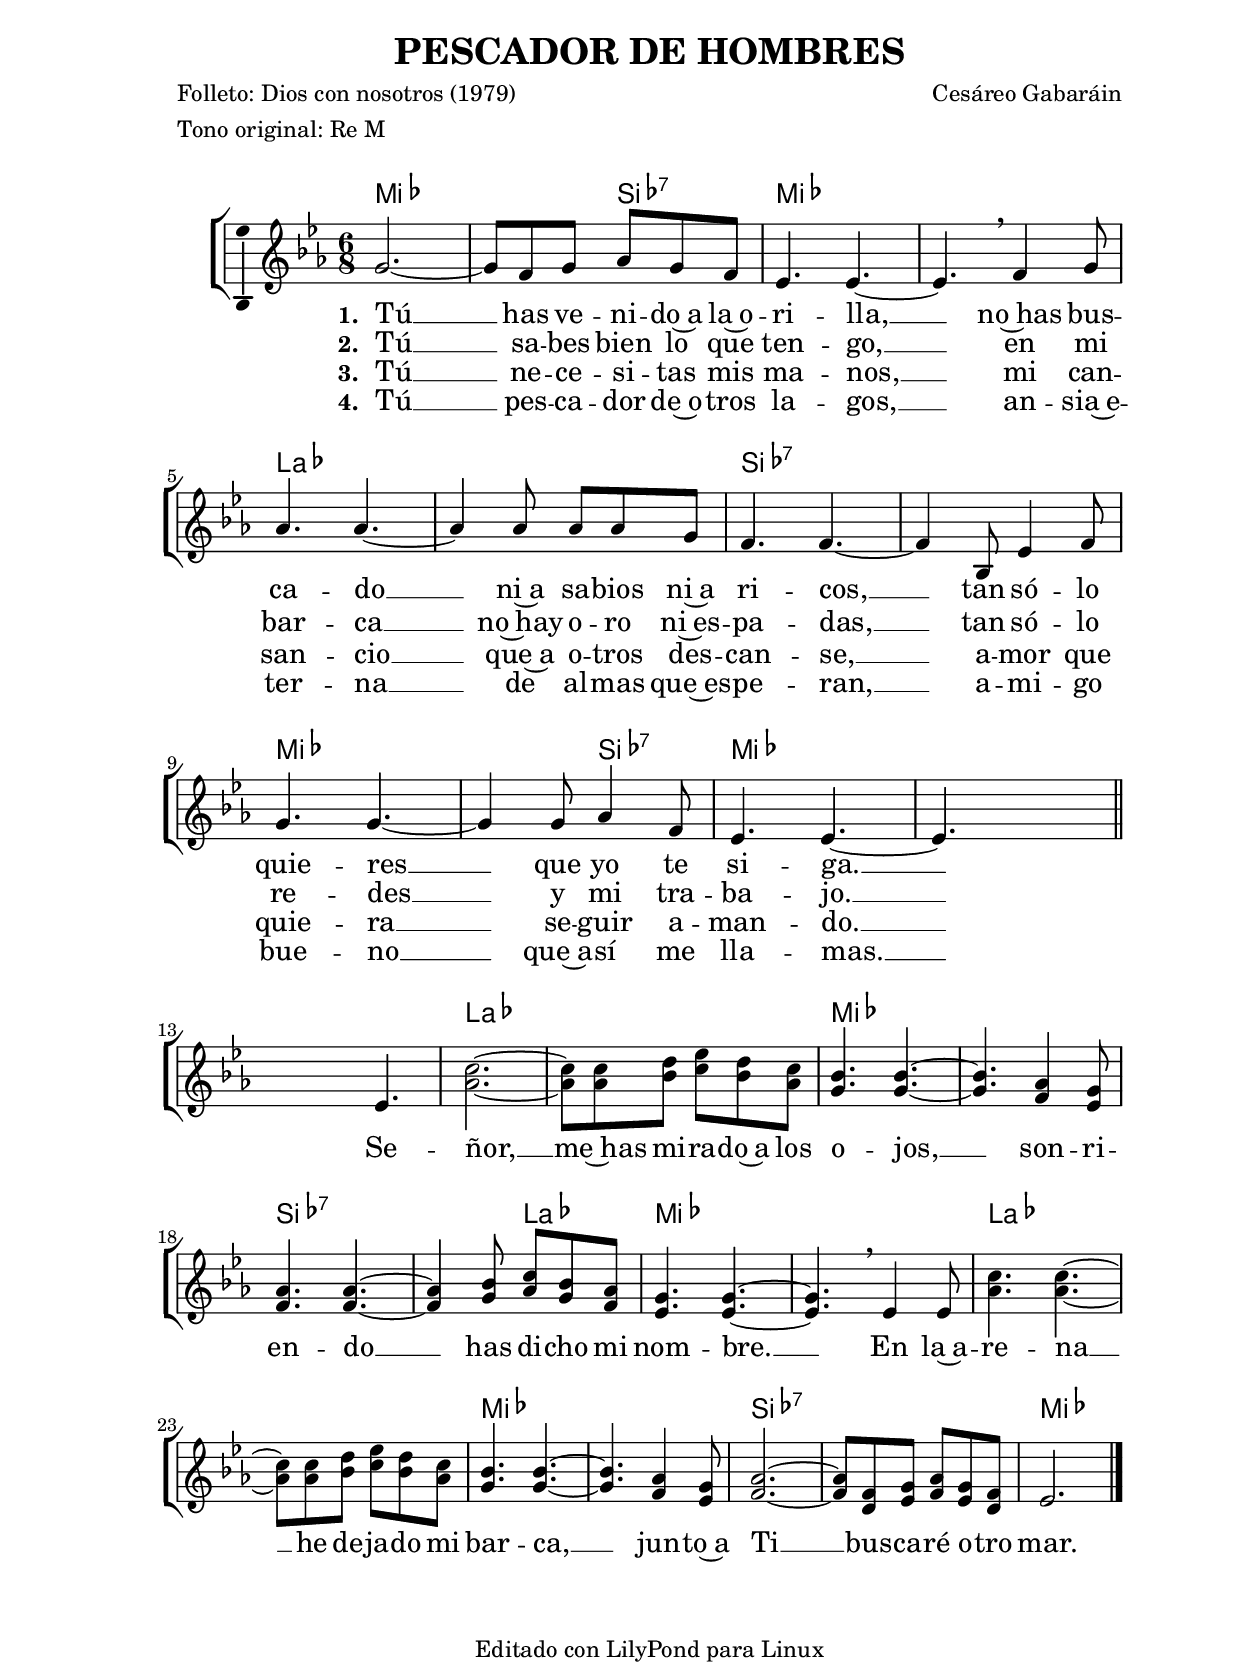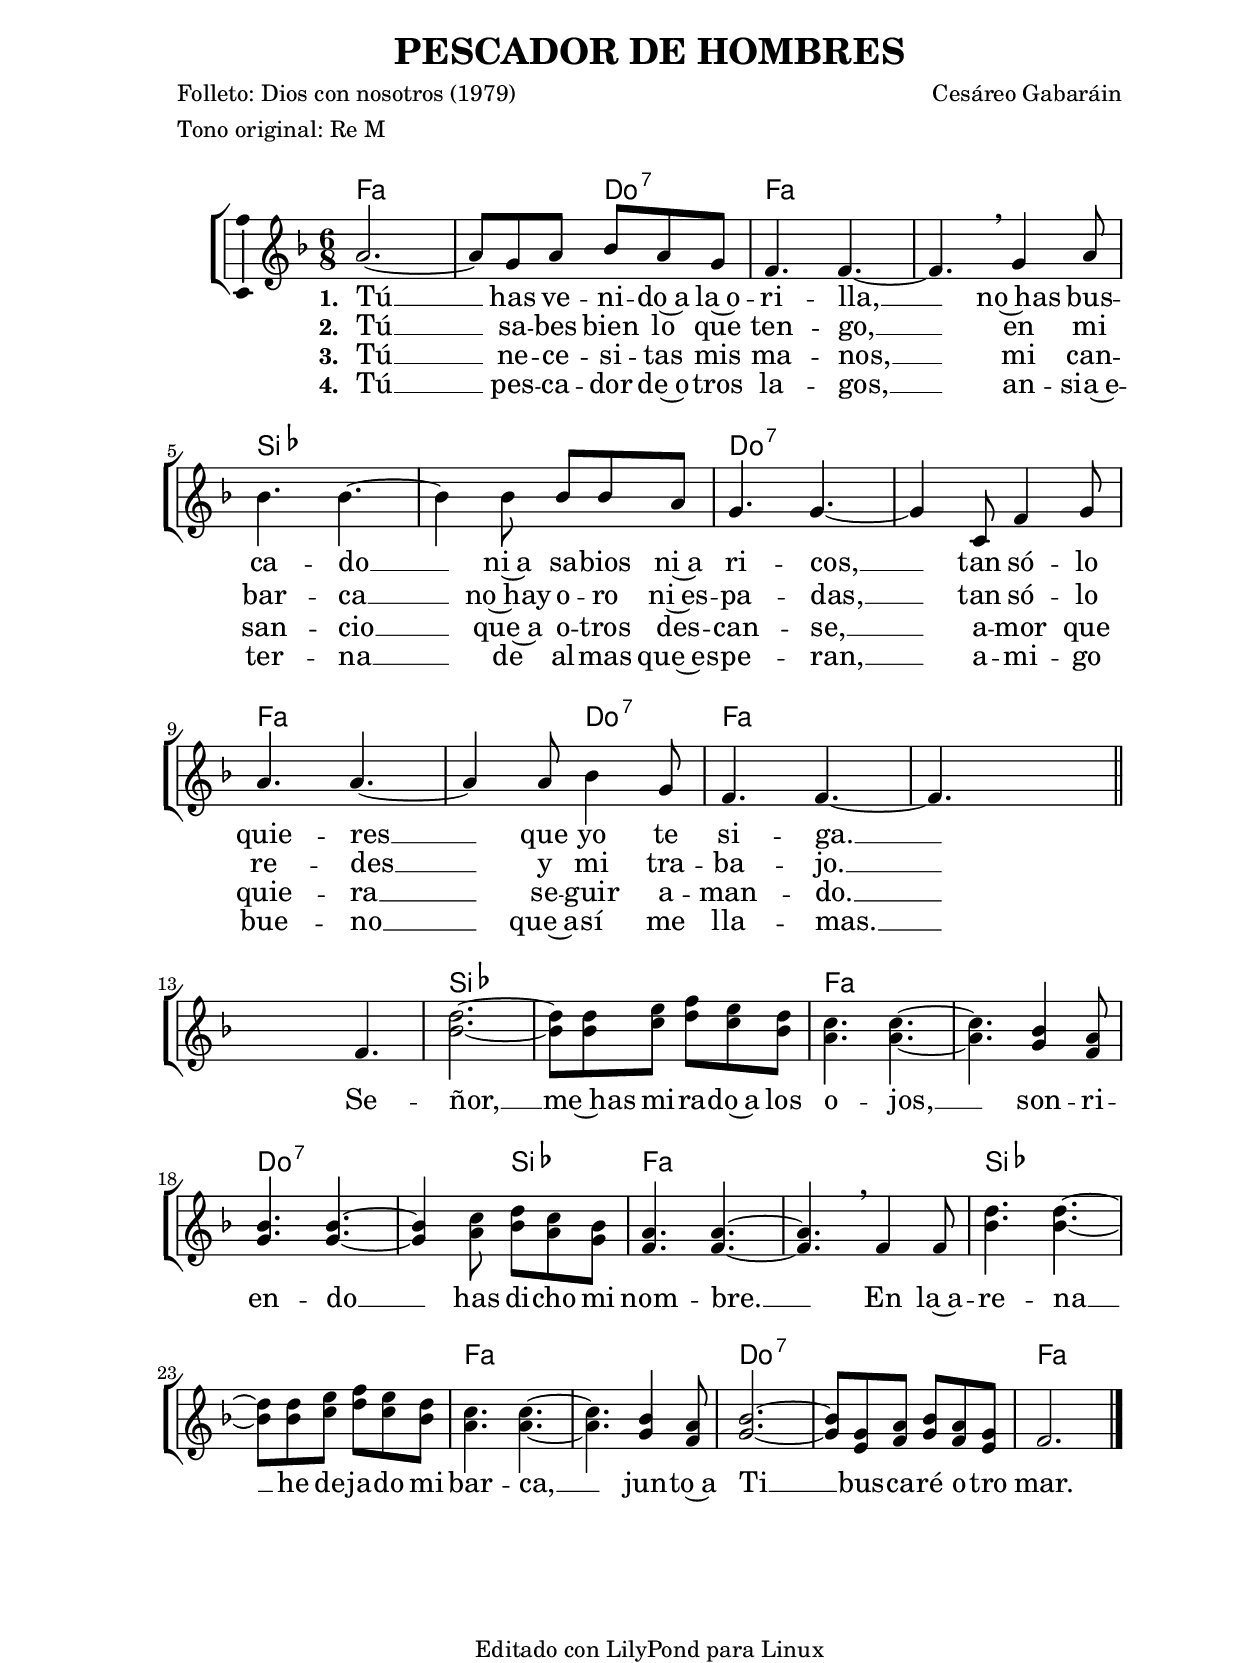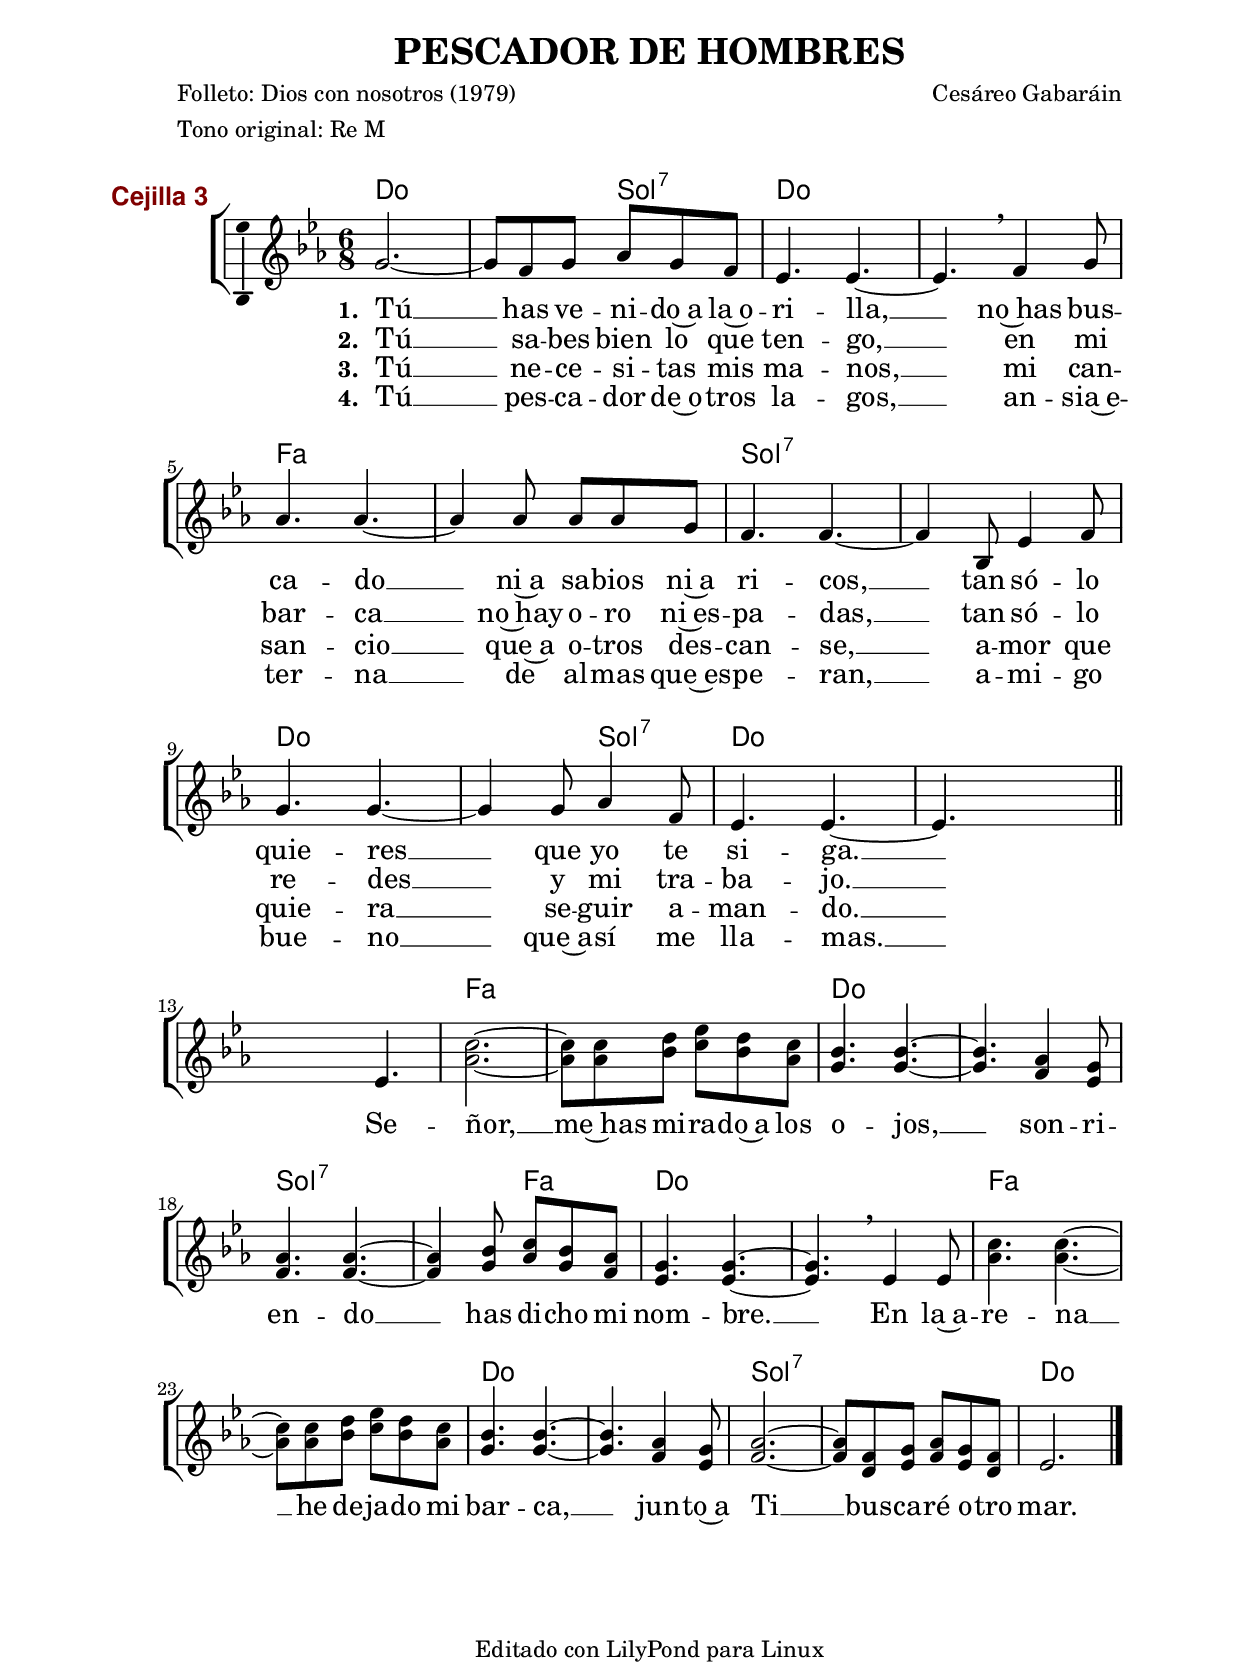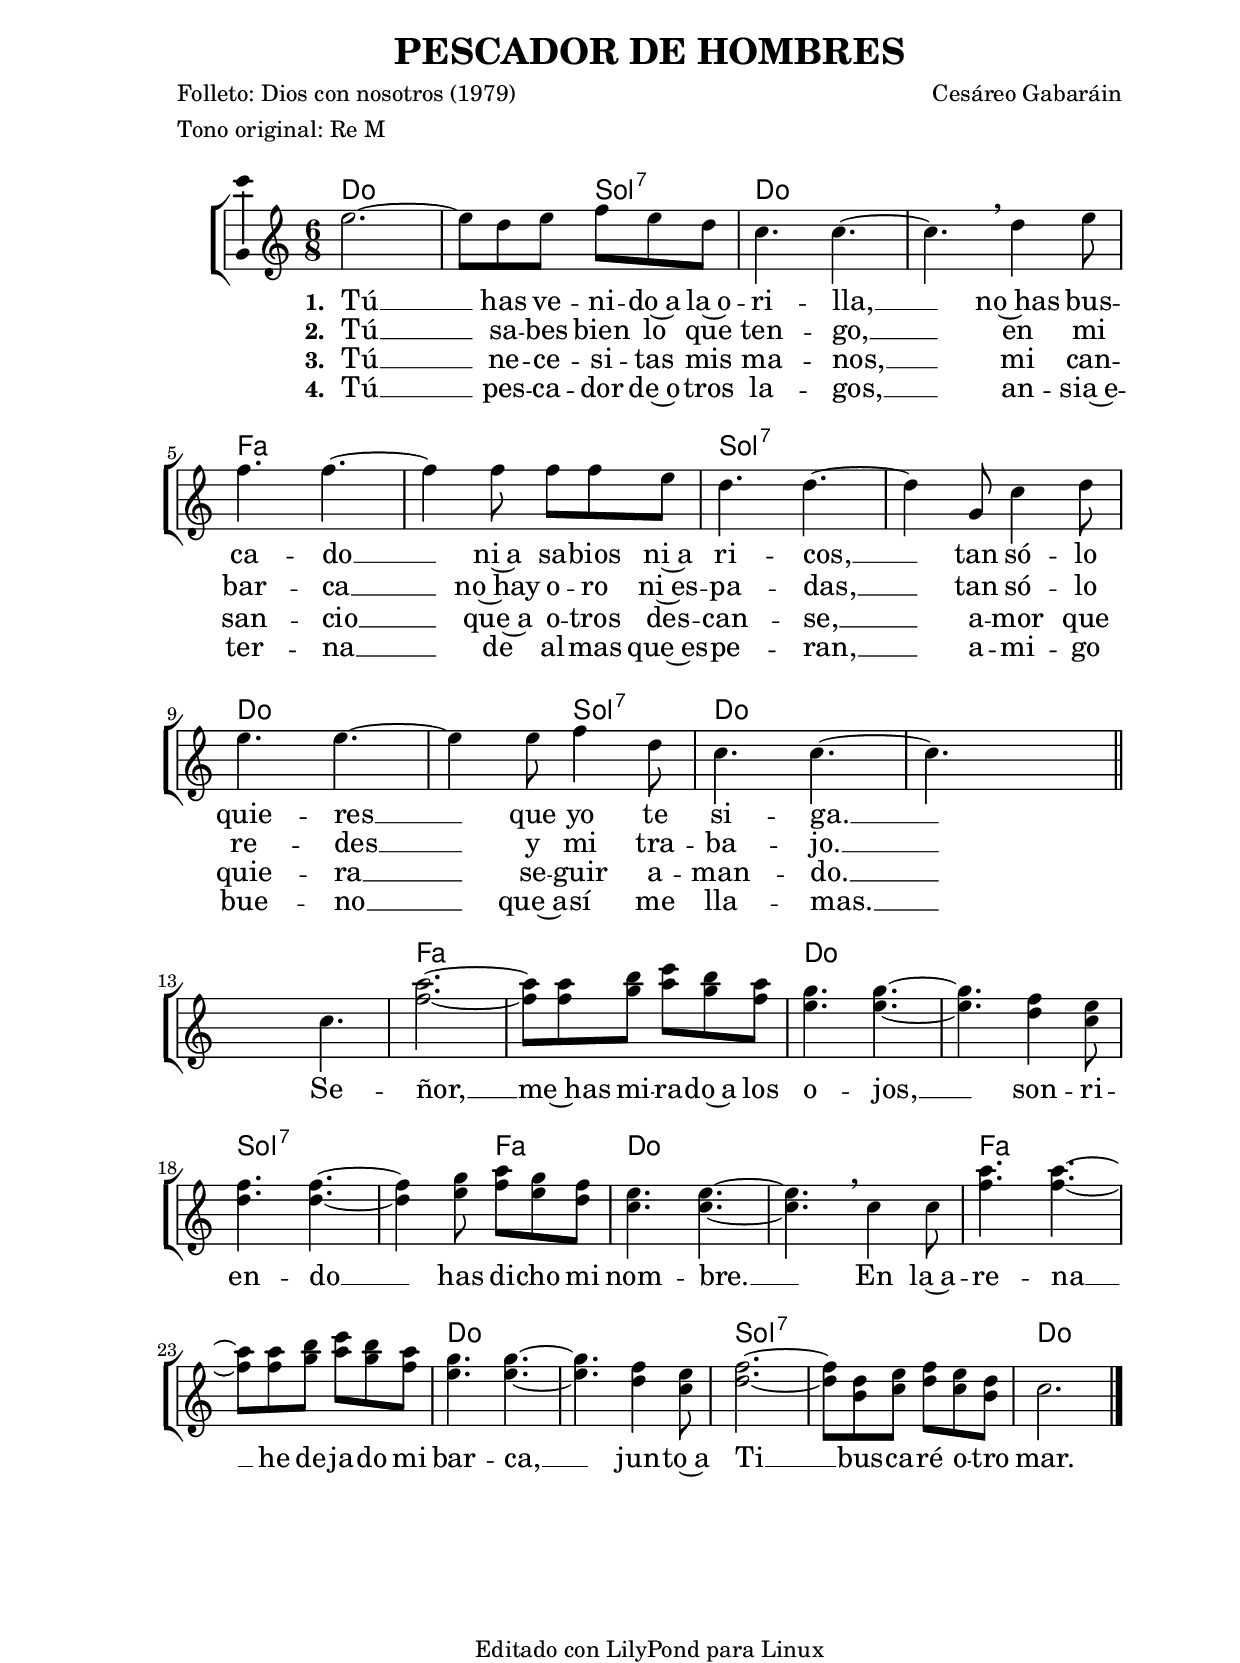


%versión de lilypond para la que se ha escrito esta partitura:
\version "2.16.0"

	%Tamaño papel
	#(set-default-paper-size "a4")
	%Tamaño partitura
	#(set-global-staff-size 20)
	%No responde al pulsar sobre una nota
	#(ly:set-option 'point-and-click #f)

%parámetros del encabezamiento:
\header {
	title = "PESCADOR DE HOMBRES"
	subtitle = ""
	composer = "Cesáreo Gabaráin"
	poet = "Folleto: Dios con nosotros (1979)"
	meter = "Tono original: Re M"
	arranger = ""
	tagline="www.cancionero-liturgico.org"
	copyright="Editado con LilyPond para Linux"
	tiempo = ""
	usos = "Comunión, Salida"
	letra = ""
	}

%parámetros asociados al papel:
\paper {
	oddHeaderMarkup = \markup {\fill-line { \on-the-fly #not-first-page \fromproperty #'header:title \on-the-fly #not-first-page \fromproperty #'header:composer }}
	evenHeaderMarkup = \markup {\fill-line { \fromproperty #'header:composer \fromproperty #'header:title }}
	#(set-paper-size "a4")
	print-page-number = ##f
	first-page-number = 1
	print-first-page-number = ##f
%	head-separation = 3.0 \cm
	top-margin = 2.0 \cm
%%%	bottom-margin = 0.5\cm
	bottom-margin = -0.5\cm
	left-margin = 3.0 \cm
	line-width = 16.0 \cm 
	indent = 8\mm
	interscoreline = 2.\mm
	between-system-space = 15\mm
%	para que las partituras no llenen la hoja:
	ragged-bottom = ##t
%	idem para la última hoja:
	ragged-last-bottom = ##f
%	para que las partituras llenen el ancho del papel:
	ragged-last = ##f
	after-title-space = 2.5 \cm
page-count=1
system-count=6

	%Flexible Vertical Spacing
%	markup-markup-spacing =
%	#'((basic-distance . 15) (minimum-distance . 15) (padding . 3))
	markup-system-spacing =
	#'((basic-distance . 15) (minimum-distance . 15) (padding . 3))
	system-system-spacing =
	#'((basic-distance . 15) (minimum-distance . 15) (padding . 3))
	score-system-spacing =
	#'((basic-distance . 15) (minimum-distance . 15) (padding . 5))
%	top-system-spacing = % header
%	#'((basic-distance . 8) (minimum-distance . 0) (padding . 0))
%	top-markup-spacing =
%	#'((basic-distance . 20) (minimum-distance . 20) (padding . 0))
	last-bottom-spacing = % footer
	#'((basic-distance . 5) (minimum-distance . 5) (padding . 3))
%	score-markup-spacing =
%	#'((basic-distance . 16) (minimum-distance . 13) (padding . 0))

	}


%parámetros que afectan a toda la partitura:
global = {
	%clave de sol (G):
	\clef G
	%armadura:
	\transpose d ees
	\key d \major
	\tempo 4=120
	\set Score.tempoHideNote = ##t
	}


acordes = {
	\italianChords
	\chordmode {
	\transpose d ees
{

d2. s4. a:7 d2. s g s a:7 s d s4. a:7 d2. s
s2. g2. s d s a:7 s4. g d2. s g s d s a:7 s2. d

	}
	}
}


melodia = 
	\transpose d ees
{
	\relative c'{
	\time 6/8

fis2.~
fis8 e fis g fis e
d4. d4.~
d4. \breathe e4 fis8
g4. g4.~
g4 g8 g g fis
e4. e4.~
e4 a,8 d4 e8
fis4. fis4.~
fis4 fis8 g4 e8
d4. d4.~

d4. s4.

\bar "||"
\break

s4. d4.

<<
{

b'2.~
b8 b cis d cis b
a4. a4.~
a4. g4 fis8
g4. g4.~
g4 a8 b a g
fis4. fis4.~
fis4. \breathe d4 d8
b'4. b4.~
b8 b cis d cis b
a4. a4.~
a4. g4 fis8
g2.~
g8 e fis g fis e
d2.

}
{

g2.~
g8 g a b a g
fis4. fis4.~
fis4. e4 d8
e4. e4.~
e4 fis8 g fis e
d4. d4.~
d4. s4 s8
g4. g4.~
g8 g a b a g
fis4. fis4.~
fis4. e4 d8
e2.~
e8 cis d e d cis
s2.

}
>>


\bar "|."
}
}


texto = \lyricmode {
\set stanza =#"1. " Tú __ has ve -- ni -- do~a la~o -- ri -- lla, __
no~has  bus -- ca -- do __ ni~a sa -- bios ni~a ri -- cos, __
tan só -- lo quie -- res __ que yo te si -- ga. __

Se -- ñor, __ me~has mi -- ra -- do~a los o -- jos, __
son -- ri -- en -- do __ has di -- cho mi nom -- bre. __
En la~a -- re -- na __ he de -- ja -- do mi bar -- ca, __
jun -- to~a Ti __ bus -- ca -- ré o -- tro mar.

	}

textodos = \lyricmode {
\set stanza =#"2. " Tú __ sa -- bes bien lo que ten -- go, __
en mi bar -- ca __ no~hay o -- ro ni~es -- pa -- das, __
tan só -- lo re -- des __ y mi tra -- ba -- jo. __ ""

	}

textotres = \lyricmode {
\set stanza =#"3. " Tú __ ne -- ce -- si -- tas mis ma -- nos, __
mi can -- san -- cio __ que~a o -- tros des -- can -- se, __
a -- mor que quie -- ra __ se -- guir a -- man -- do. __ ""

	}

textocuatro = \lyricmode {
\set stanza =#"4. " Tú __ pes -- ca -- dor de~o -- tros la -- gos, __
an -- sia~e -- ter -- na __ de al -- mas que~es -- pe -- ran, __
a -- mi -- go bue -- no __ que~a -- sí me lla -- mas. __ ""

	}

acordesStaff = \context ChordNames = acordesStaff <<
	\set chordChanges = ##t
	\acordes
	>>


%%%%%%%%%%%%%%%%%%%%%%%%%%%%%%%%%%% CEJILLA %%%%%%%%%%%%%%%%%%%%%%%%%%%%%%%%%%%
acordescejilla = {
%%%	\override ChordNames.ChordName #'font-size = #-1
%%%	\override ChordNames.ChordName #'font-series = #'bold
	\transpose ees c {
		\acordes
		}
	}

acordescejillaStaff = \context ChordNames = acordescejillaStaff <<
	\set Staff.instrumentName = \markup \with-color #darkred \larger \bold \sans "Cejilla 3"
	\set chordChanges = ##t
	\acordescejilla
	>>
%%%%%%%%%%%%%%%%%%%%%%%%%%%%%%%%%%% CEJILLA %%%%%%%%%%%%%%%%%%%%%%%%%%%%%%%%%%%


vozStaff = \context Voice = vozStaff
\with {\consists "Ambitus_engraver"}
<<
%	\set Staff.instrumentName = ""
%	\set Staff.shortInstrumentName = ""
%	\set Staff.midiInstrument = #"clarinet"
%	\set Staff.midiInstrument = #"cello"
%	\set Staff.midiInstrument = #"flute"
	\set Staff.midiInstrument = #"electric guitar (jazz)"
%	\set Staff.midiInstrument = #"english horn"
%	\set Staff.midiInstrument = #"violin"
%	\set Staff.midiInstrument = #"glockenspiel"
	\set Staff.midiMinimumVolume = #0.7
	\set Staff.midiMaximumVolume = #0.9
	\global
	\melodia
	>>

textoStaff = \context Lyrics = textoStaff <<
	\lyricsto vozStaff \texto
	>>

textodosStaff = \context Lyrics = textodosStaff <<
	\lyricsto vozStaff \textodos
	>>

textotresStaff = \context Lyrics = textotresStaff <<
	\lyricsto vozStaff \textotres
	>>

textocuatroStaff = \context Lyrics = textocuatroStaff <<
	\lyricsto vozStaff \textocuatro
	>>

\book {
	\score {
		\context ChoirStaff {
			\override StaffGroup.SystemStartBracket #'collapse-height = #1
			\override Score.SystemStartBar #'collapse-height = #1
			<<
			\acordesStaff
			\vozStaff
			\textoStaff
			\textodosStaff
			\textotresStaff
			\textocuatroStaff
			>>
			}
		\layout {
	 		\context {
				\Lyrics
				\override LyricText #'font-size = #2
				}
	 		 \context {
				\Score
				\override StaffSymbol #'staff-space = #(magstep +3)
				}
			}
		}
	\score {
		\unfoldRepeats
		\context ChoirStaff {
			<<
			\acordesStaff
			\vozStaff
			>>
			}
		\midi {
	 		\context {
	 			\Score
				tempoWholesPerMinute = #(ly:make-moment 70 4)
				}
			}
		}
	}


%Partitura para guitarra
#(define output-suffix "G")
\book {
	\score {
		\context ChoirStaff {
			\override StaffGroup.SystemStartBracket #'collapse-height = #1
			\override Score.SystemStartBar #'collapse-height = #1
			<<
			\acordescejillaStaff
			\vozStaff
			\textoStaff
			\textodosStaff
			\textotresStaff
			\textocuatroStaff
			>>
			}
		\layout {
%%%%%%%%%%%%%%%%%%%%%%%%%%%%%%%%%%% CEJILLA %%%%%%%%%%%%%%%%%%%%%%%%%%%%%%%%%%%
			\context {
				\ChordNames \consists Instrument_name_engraver
				}
%%%%%%%%%%%%%%%%%%%%%%%%%%%%%%%%%%% CEJILLA %%%%%%%%%%%%%%%%%%%%%%%%%%%%%%%%%%%
	 		\context {
				\Lyrics
				\override LyricText #'font-size = #2
				}
	 		 \context {
				\Score
				\override StaffSymbol #'staff-space = #(magstep +3)
				}
			}
		}
	}


#(define output-suffix "C")
\book {
	\score {
		\context ChoirStaff {
			\override StaffGroup.SystemStartBracket #'collapse-height = #1
			\override Score.SystemStartBar #'collapse-height = #1
\transpose c d
			<<
			\acordesStaff
			\vozStaff
			\textoStaff
			\textodosStaff
			\textotresStaff
			\textocuatroStaff
			>>
			}
		\layout {
	 		\context {
				\Lyrics
				\override LyricText #'font-size = #2
				}
	 		 \context {
				\Score
				\override StaffSymbol #'staff-space = #(magstep +3)
				}
			}
		}
	}


#(define output-suffix "S")
\book {
	\score {
		\context ChoirStaff {
			\override StaffGroup.SystemStartBracket #'collapse-height = #1
			\override Score.SystemStartBar #'collapse-height = #1
\transpose c a
			<<
			\acordesStaff
			\vozStaff
			\textoStaff
			\textodosStaff
			\textotresStaff
			\textocuatroStaff
			>>
			}
		\layout {
	 		\context {
				\Lyrics
				\override LyricText #'font-size = #2
				}
	 		 \context {
				\Score
				\override StaffSymbol #'staff-space = #(magstep +3)
				}
			}
		}
	}


